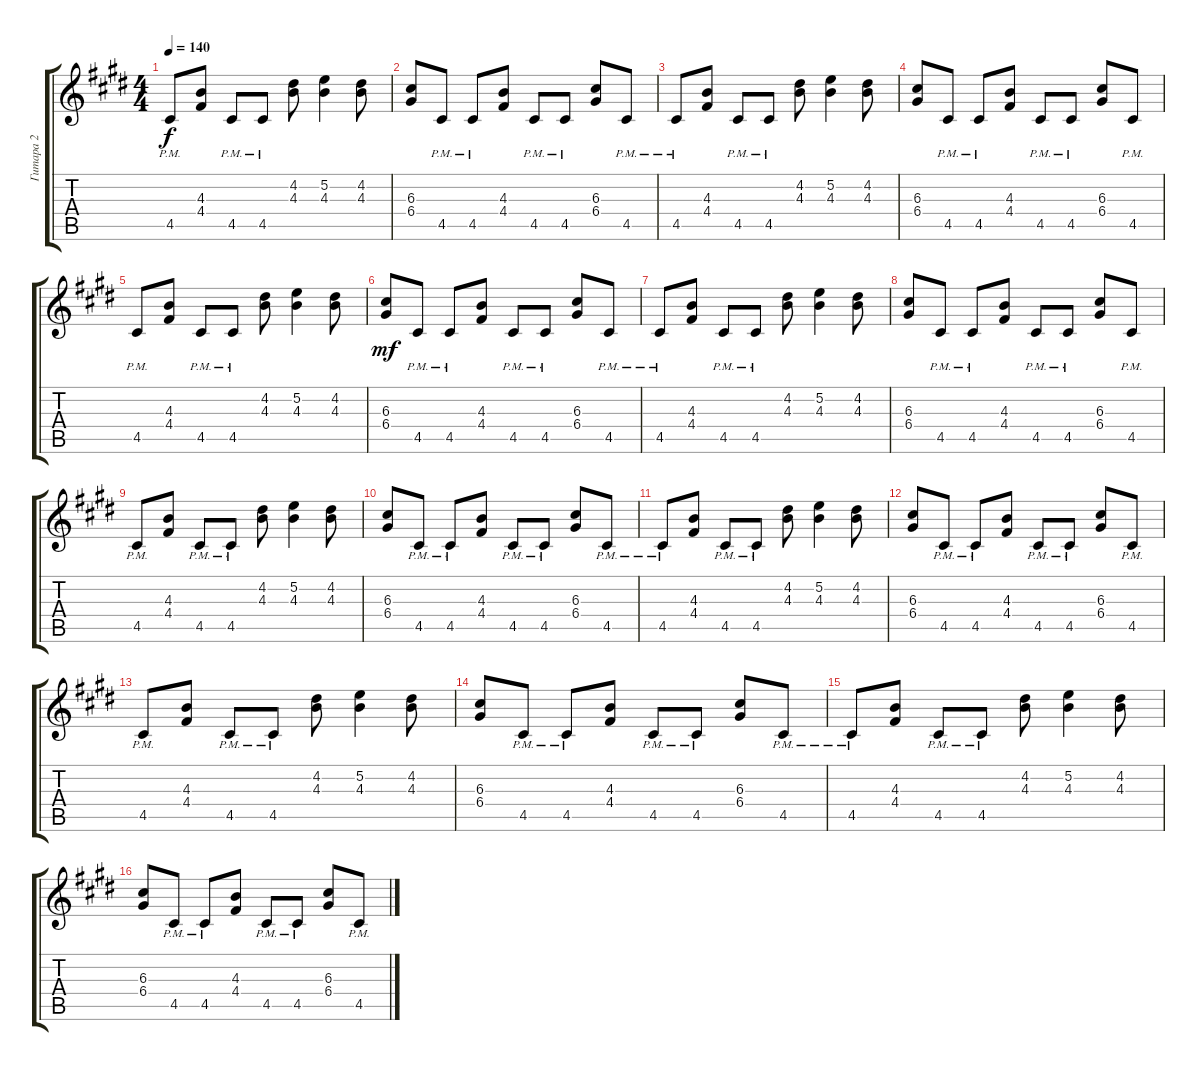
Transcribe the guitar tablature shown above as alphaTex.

\track ("Гитара 2" "Гитара 2") {instrument distortionguitar}
\staff {score tabs}
\tuning (E4 B3 G3 D3 A2 E2) {hide}
\ts (4 4)
\tempo 140
\clef g2
\ks c#minor
4.5{pm}.8{dy f} (4.3 4.4).8 4.5{pm}.8 4.5{pm}.8 (4.2 4.3).8 (5.2 4.3).4 (4.2 4.3).8 |
(6.3 6.4).8 4.5{pm}.8 4.5{pm}.8 (4.3 4.4).8 4.5{pm}.8 4.5{pm}.8 (6.3 6.4).8 4.5{pm}.8 |
4.5{pm}.8 (4.3 4.4).8 4.5{pm}.8 4.5{pm}.8 (4.2 4.3).8 (5.2 4.3).4 (4.2 4.3).8 |
(6.3 6.4).8 4.5{pm}.8 4.5{pm}.8 (4.3 4.4).8 4.5{pm}.8 4.5{pm}.8 (6.3 6.4).8 4.5{pm}.8 |
4.5{pm}.8 (4.3 4.4).8 4.5{pm}.8 4.5{pm}.8 (4.2 4.3).8 (5.2 4.3).4 (4.2 4.3).8 |
(6.3 6.4).8{dy mf} 4.5{pm}.8 4.5{pm}.8 (4.3 4.4).8 4.5{pm}.8 4.5{pm}.8 (6.3 6.4).8 4.5{pm}.8 |
4.5{pm}.8 (4.3 4.4).8 4.5{pm}.8 4.5{pm}.8 (4.2 4.3).8 (5.2 4.3).4 (4.2 4.3).8 |
(6.3 6.4).8 4.5{pm}.8 4.5{pm}.8 (4.3 4.4).8 4.5{pm}.8 4.5{pm}.8 (6.3 6.4).8 4.5{pm}.8 |
4.5{pm}.8 (4.3 4.4).8 4.5{pm}.8 4.5{pm}.8 (4.2 4.3).8 (5.2 4.3).4 (4.2 4.3).8 |
(6.3 6.4).8 4.5{pm}.8 4.5{pm}.8 (4.3 4.4).8 4.5{pm}.8 4.5{pm}.8 (6.3 6.4).8 4.5{pm}.8 |
4.5{pm}.8 (4.3 4.4).8 4.5{pm}.8 4.5{pm}.8 (4.2 4.3).8 (5.2 4.3).4 (4.2 4.3).8 |
(6.3 6.4).8 4.5{pm}.8 4.5{pm}.8 (4.3 4.4).8 4.5{pm}.8 4.5{pm}.8 (6.3 6.4).8 4.5{pm}.8 |
4.5{pm}.8 (4.3 4.4).8 4.5{pm}.8 4.5{pm}.8 (4.2 4.3).8 (5.2 4.3).4 (4.2 4.3).8 |
(6.3 6.4).8 4.5{pm}.8 4.5{pm}.8 (4.3 4.4).8 4.5{pm}.8 4.5{pm}.8 (6.3 6.4).8 4.5{pm}.8 |
4.5{pm}.8 (4.3 4.4).8 4.5{pm}.8 4.5{pm}.8 (4.2 4.3).8 (5.2 4.3).4 (4.2 4.3).8 |
(6.3 6.4).8 4.5{pm}.8 4.5{pm}.8 (4.3 4.4).8 4.5{pm}.8 4.5{pm}.8 (6.3 6.4).8 4.5{pm}.8
